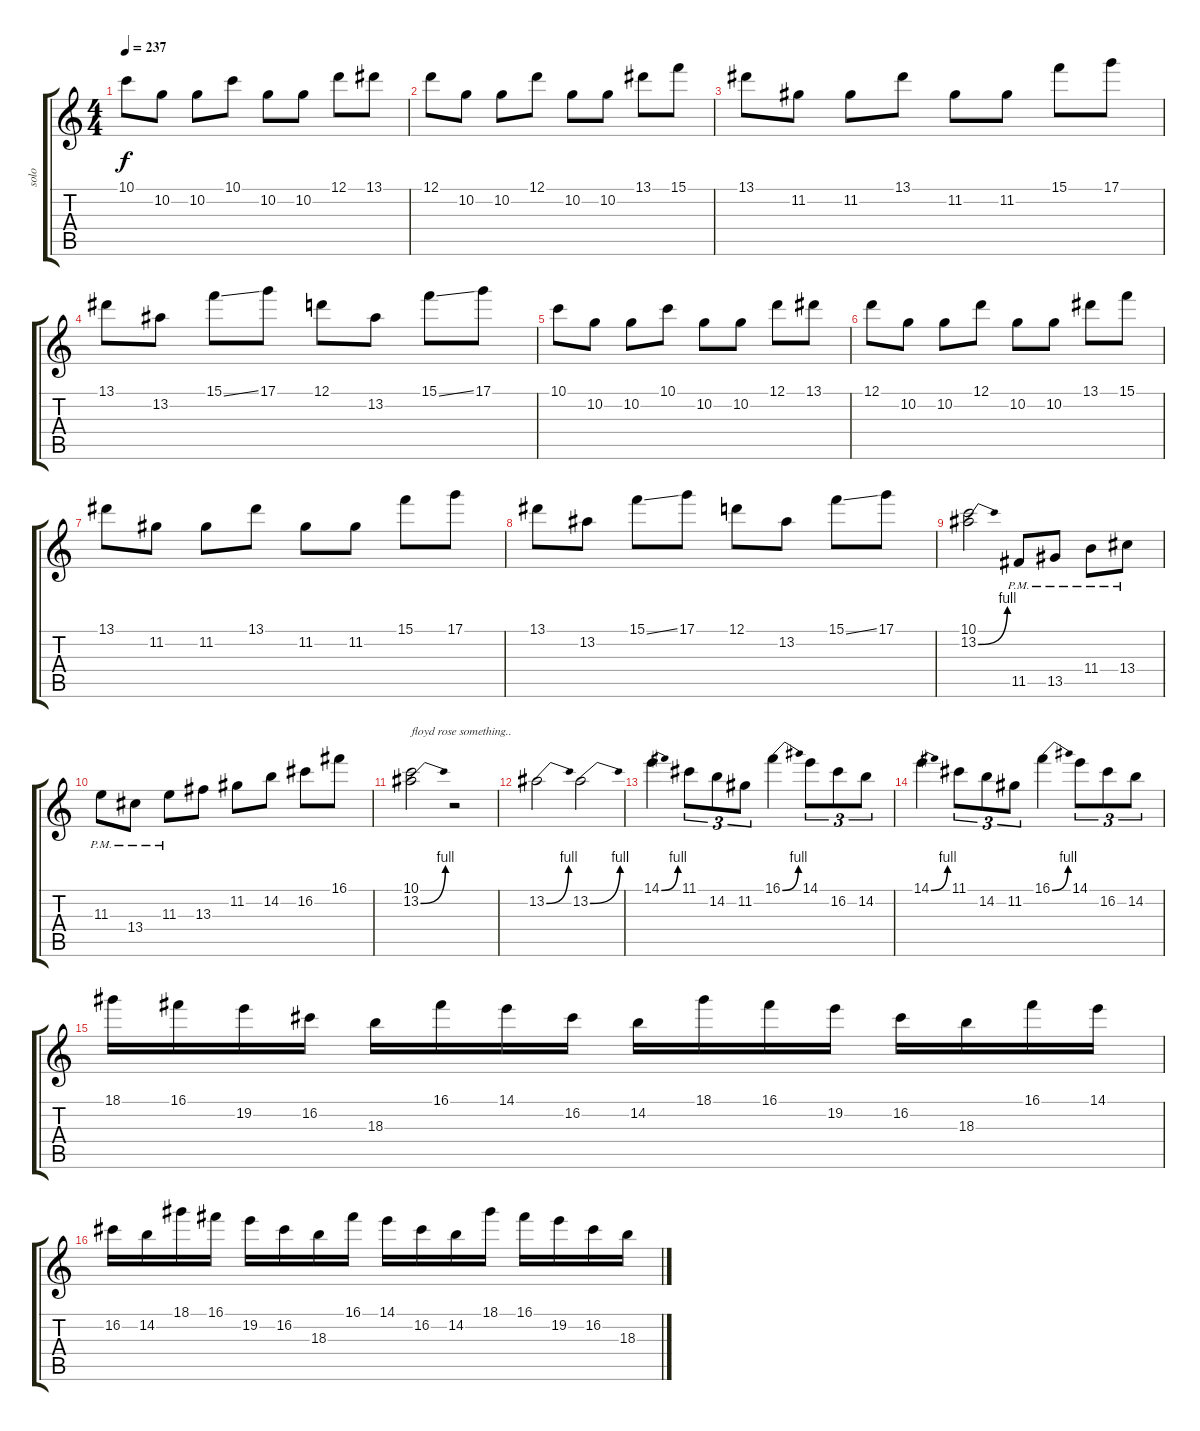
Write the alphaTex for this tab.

\track ("solo " "solo ") {instrument distortionguitar}
\staff {score tabs}
\tuning (D4 A3 F3 C3 G2 C2) {hide}
\ts (4 4)
\tempo 237
\clef g2
\ks c
10.1.8{dy f} 10.2.8 10.2.8 10.1.8 10.2.8 10.2.8 12.1.8 13.1.8 |
12.1.8 10.2.8 10.2.8 12.1.8 10.2.8 10.2.8 13.1.8 15.1.8 |
13.1.8 11.2.8 11.2.8 13.1.8 11.2.8 11.2.8 15.1.8 17.1.8 |
13.1.8 13.2.8 15.1{ss}.8 17.1.8 12.1.8 13.2.8 15.1{ss}.8 17.1.8 |
10.1.8 10.2.8 10.2.8 10.1.8 10.2.8 10.2.8 12.1.8 13.1.8 |
12.1.8 10.2.8 10.2.8 12.1.8 10.2.8 10.2.8 13.1.8 15.1.8 |
13.1.8 11.2.8 11.2.8 13.1.8 11.2.8 11.2.8 15.1.8 17.1.8 |
13.1.8 13.2.8 15.1{ss}.8 17.1.8 12.1.8 13.2.8 15.1{ss}.8 17.1.8 |
(10.1 13.2{be (bend 0 0 60 4)}).2 11.5{pm}.8 13.5{pm}.8 11.4{pm}.8 13.4{pm}.8 |
11.3{pm}.8 13.4{pm}.8 11.3{pm}.8 13.3.8 11.2.8 14.2.8 16.2.8 16.1.8 |
(10.1 13.2{be (bend 0 0 60 4)}).2{txt "floyd rose something.."} r.2 |
13.2{be (bend 0 0 60 4)}.2 13.2{be (bend 0 0 60 4)}.2 |
14.1{be (bend 0 0 60 4)}.4 11.1.8{tu (3 2)} 14.2.8{tu (3 2)} 11.2.8{tu (3 2)} 16.1{be (bend 0 0 60 4)}.4 14.1.8{tu (3 2)} 16.2.8{tu (3 2)} 14.2.8{tu (3 2)} |
14.1{be (bend 0 0 60 4)}.4 11.1.8{tu (3 2)} 14.2.8{tu (3 2)} 11.2.8{tu (3 2)} 16.1{be (bend 0 0 60 4)}.4 14.1.8{tu (3 2) txt ""} 16.2.8{tu (3 2)} 14.2.8{tu (3 2)} |
18.1.16 16.1.16 19.2.16 16.2.16 18.3.16 16.1.16 14.1.16 16.2.16 14.2.16 18.1.16 16.1.16 19.2.16 16.2.16 18.3.16 16.1.16 14.1.16 |
16.2.16 14.2.16 18.1.16 16.1.16 19.2.16 16.2.16 18.3.16 16.1.16 14.1.16 16.2.16 14.2.16 18.1.16 16.1.16 19.2.16 16.2.16 18.3.16
